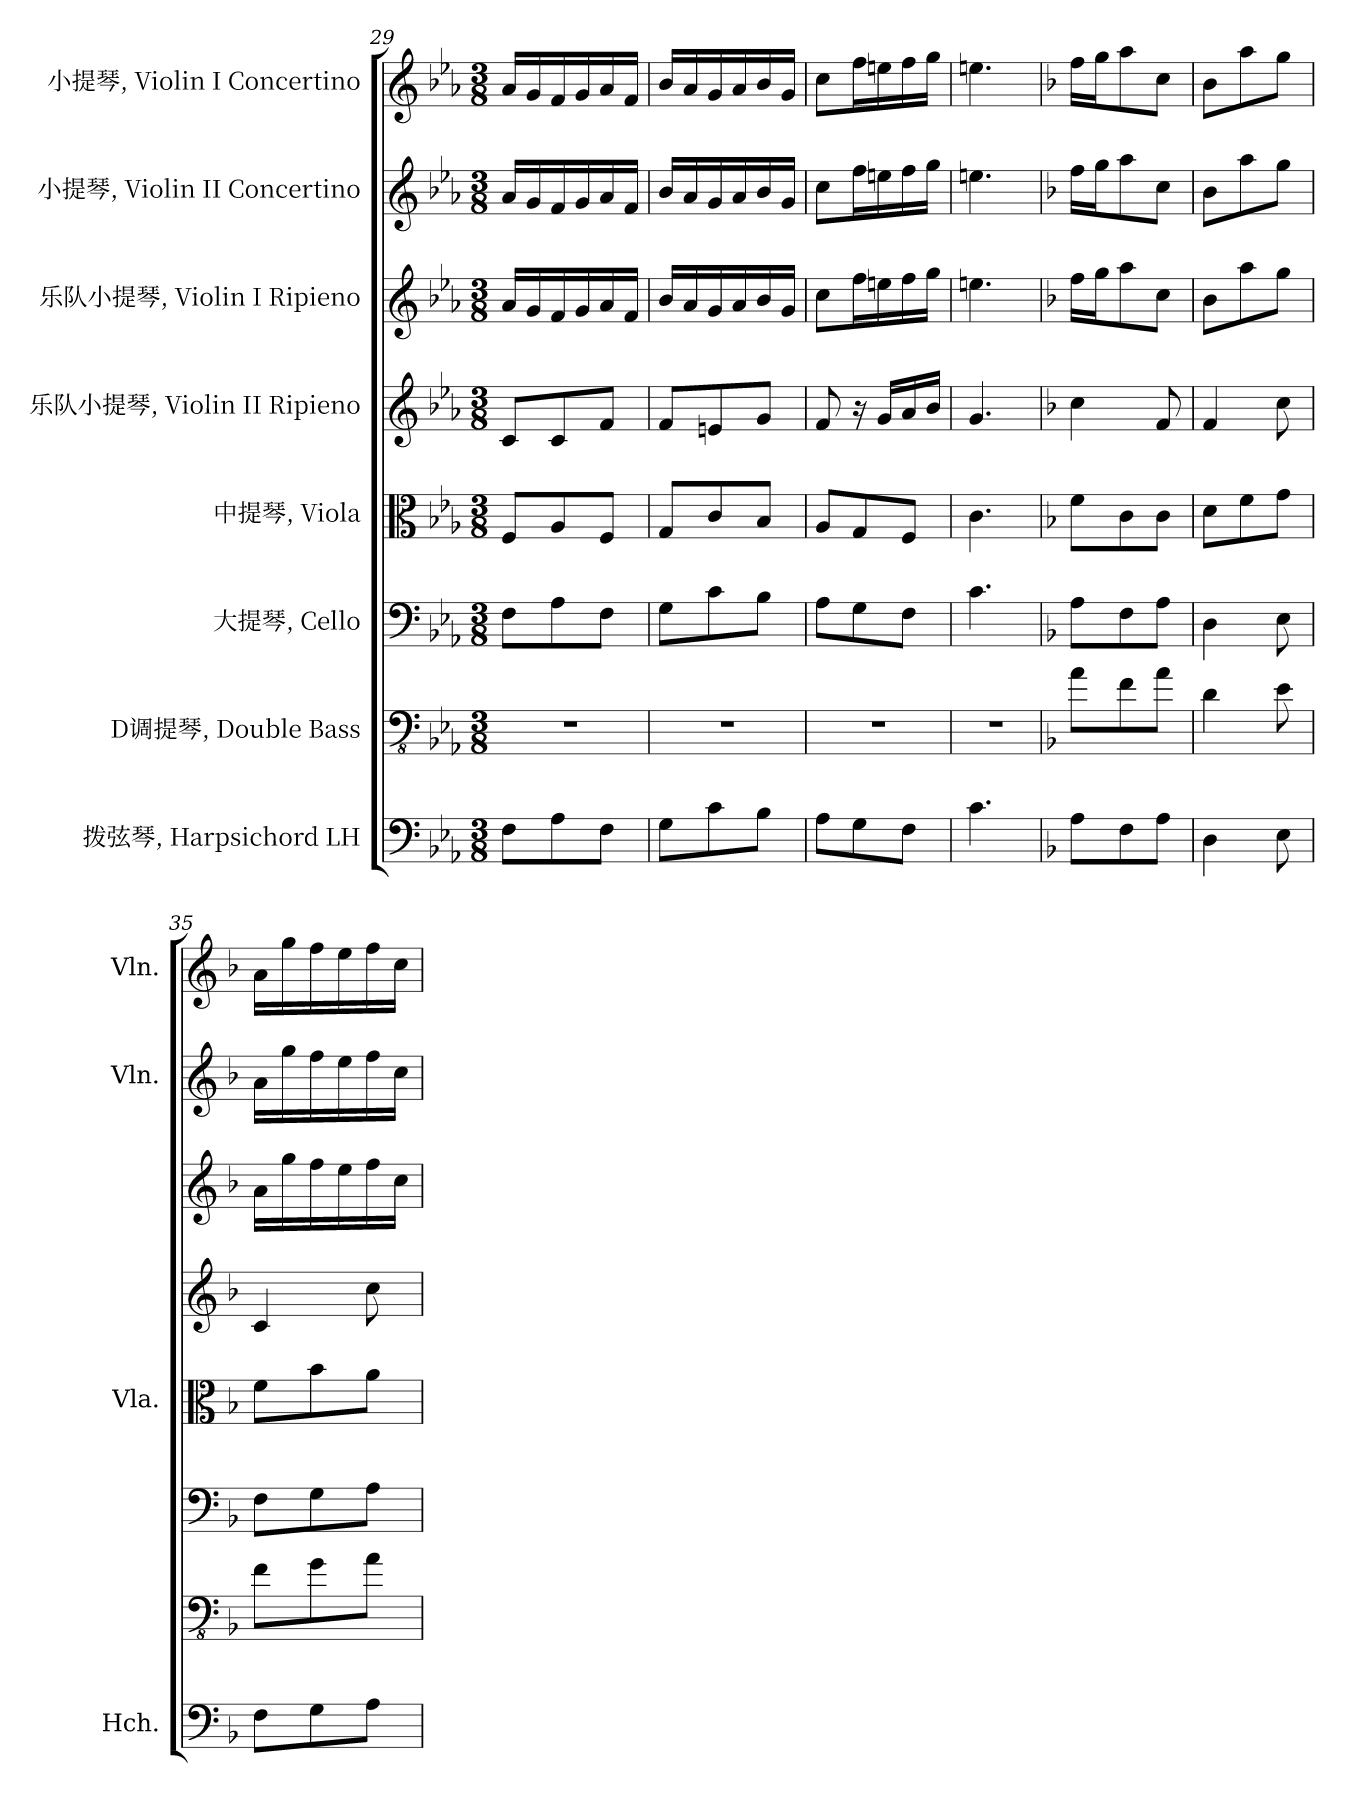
**kern	**kern	**kern	**kern	**kern	**kern	**kern	**kern
*part8	*part7	*part6	*part5	*part4	*part3	*part2	*part1
*staff8	*staff7	*staff6	*staff5	*staff4	*staff3	*staff2	*staff1
*I"拨弦琴, Harpsichord LH	*I"D调提琴, Double Bass	*I"大提琴, Cello	*I"中提琴, Viola	*I"乐队小提琴, Violin II Ripieno	*I"乐队小提琴, Violin I Ripieno	*I"小提琴, Violin II Concertino	*I"小提琴, Violin I Concertino
*I'Hch.	*	*	*I'Vla.	*	*	*I'Vln.	*I'Vln.
*clefF4	*clefFv4	*clefF4	*clefC3	*clefG2	*clefG2	*clefG2	*clefG2
*	*ITrd7c12	*	*	*	*	*	*
*k[b-e-a-]	*k[b-e-a-]	*k[b-e-a-]	*k[b-e-a-]	*k[b-e-a-]	*k[b-e-a-]	*k[b-e-a-]	*k[b-e-a-]
*M3/8	*M3/8	*M3/8	*M3/8	*M3/8	*M3/8	*M3/8	*M3/8
=29	=29	=29	=29	=29	=29	=29	=29
8F\L	4.r	8F\L	8F/L	8c/L	16a-/LL	16a-/LL	16a-/LL
.	.	.	.	.	16g/	16g/	16g/
8A-\	.	8A-\	8A-/	8c/	16f/	16f/	16f/
.	.	.	.	.	16g/	16g/	16g/
8F\J	.	8F\J	8F/J	8f/J	16a-/	16a-/	16a-/
.	.	.	.	.	16f/JJ	16f/JJ	16f/JJ
=30	=30	=30	=30	=30	=30	=30	=30
8G\L	4.r	8G\L	8G/L	8f/L	16b-/LL	16b-/LL	16b-/LL
.	.	.	.	.	16a-/	16a-/	16a-/
8c\	.	8c\	8c/	8en/	16g/	16g/	16g/
.	.	.	.	.	16a-/	16a-/	16a-/
8B-\J	.	8B-\J	8B-/J	8g/J	16b-/	16b-/	16b-/
.	.	.	.	.	16g/JJ	16g/JJ	16g/JJ
=31	=31	=31	=31	=31	=31	=31	=31
8A-\L	4.r	8A-\L	8A-/L	8f/	8cc\L	8cc\L	8cc\L
8G\	.	8G\	8G/	16r	16ff\L	16ff\L	16ff\L
.	.	.	.	16g/LL	16een\	16een\	16een\
8F\J	.	8F\J	8F/J	16a-/	16ff\	16ff\	16ff\
.	.	.	.	16b-/JJ	16gg\JJ	16gg\JJ	16gg\JJ
=32	=32	=32	=32	=32	=32	=32	=32
4.c\	4.r	4.c\	4.c\	4.g/	4.een\	4.een\	4.een\
=33	=33	=33	=33	=33	=33	=33	=33
*k[b-]	*k[b-]	*k[b-]	*k[b-]	*k[b-]	*k[b-]	*k[b-]	*k[b-]
8A\L	8AA\L	8A\L	8f\L	4cc\	16ff\LL	16ff\LL	16ff\LL
.	.	.	.	.	16gg\J	16gg\J	16gg\J
8F\	8FF\	8F\	8c\	.	8aa\	8aa\	8aa\
8A\J	8AA\J	8A\J	8c\J	8f/	8cc\J	8cc\J	8cc\J
!!LO:PB:g=z
=34	=34	=34	=34	=34	=34	=34	=34
4D\	4DD\	4D\	8d\L	4f/	8b-\L	8b-\L	8b-\L
.	.	.	8f\	.	8aa\	8aa\	8aa\
8E\	8EE\	8E\	8g\J	8cc\	8gg\J	8gg\J	8gg\J
=35	=35	=35	=35	=35	=35	=35	=35
8F\L	8FF\L	8F\L	8f\L	4c/	16a\LL	16a\LL	16a\LL
.	.	.	.	.	16gg\	16gg\	16gg\
8G\	8GG\	8G\	8b-\	.	16ff\	16ff\	16ff\
.	.	.	.	.	16ee\	16ee\	16ee\
8A\J	8AA\J	8A\J	8a\J	8cc\	16ff\	16ff\	16ff\
.	.	.	.	.	16cc\JJ	16cc\JJ	16cc\JJ
=	=	=	=	=	=	=	=
*-	*-	*-	*-	*-	*-	*-	*-
